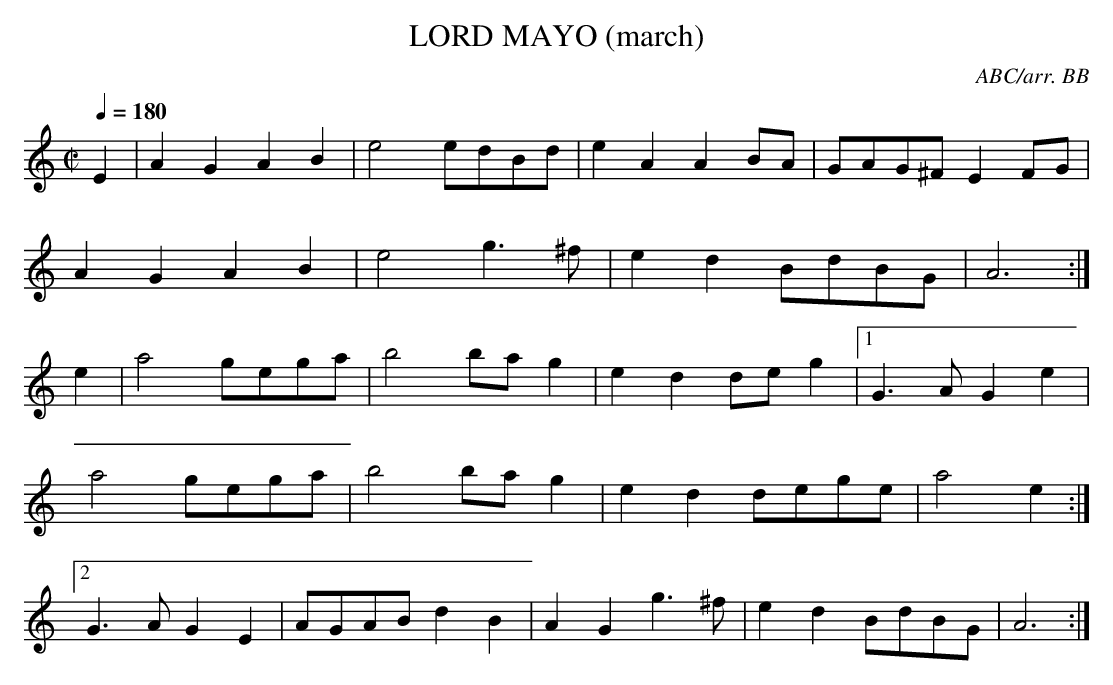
X:1
T:LORD MAYO (march)
C:ABC/arr. BB
M:C|
Q:1/4=180
L:1/8
K:Am
E2|A2G2 A2B2|e4 edBd|e2A2 A2BA|GAG^F E2FG|
A2G2 A2B2|e4 g3^f|e2d2 BdBG|A6 :|
e2|a4 gega|b4 bag2|e2d2 deg2|1 G3AG2e2|
a4 gega|b4 ba g2|e2d2 dege|a4 e2 :|
[2 G3A G2E2|AGAB d2B2|A2G2 g3^f|e2d2 BdBG|A6 :|
